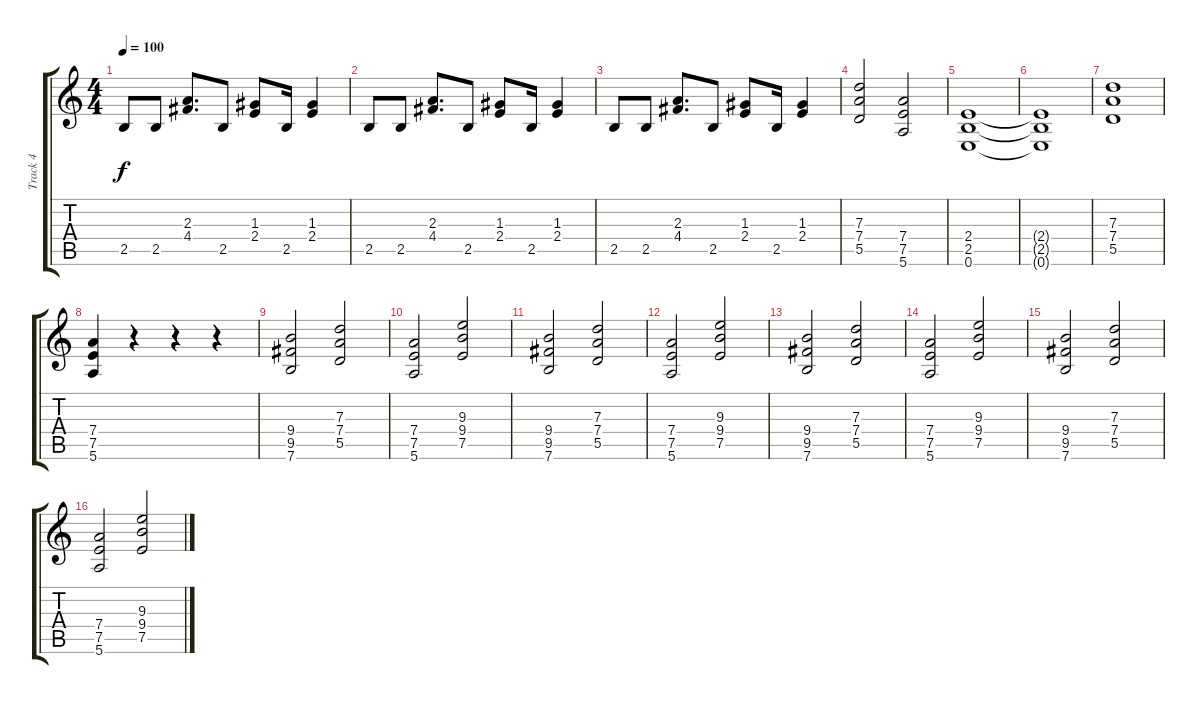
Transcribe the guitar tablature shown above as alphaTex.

\track ("Track 4" "Track 4") {instrument distortionguitar}
\staff {score tabs}
\tuning (E4 B3 G3 D3 A2 E2) {hide}
\ts (4 4)
\tempo 100
\clef g2
\ks c
2.5.8{dy f volume 9} 2.5.8 (2.3 4.4).8{d} 2.5.8 (1.3 2.4).8 2.5.16 (1.3 2.4).4 |
2.5.8 2.5.8 (2.3 4.4).8{d} 2.5.8 (1.3 2.4).8 2.5.16 (1.3 2.4).4 |
2.5.8 2.5.8 (2.3 4.4).8{d} 2.5.8 (1.3 2.4).8 2.5.16 (1.3 2.4).4 |
(7.3 7.4 5.5).2{volume 12} (7.4 7.5 5.6).2 |
(2.4 2.5 0.6).1 |
(2.4{t} 2.5{t} 0.6{t}).1 |
(7.3 7.4 5.5).1 |
(7.4 7.5 5.6).4 r.4 r.4 r.4 |
(9.4 9.5 7.6).2 (7.3 7.4 5.5).2 |
(7.4 7.5 5.6).2 (9.3 9.4 7.5).2 |
(9.4 9.5 7.6).2 (7.3 7.4 5.5).2 |
(7.4 7.5 5.6).2 (9.3 9.4 7.5).2 |
(9.4 9.5 7.6).2 (7.3 7.4 5.5).2 |
(7.4 7.5 5.6).2 (9.3 9.4 7.5).2 |
(9.4 9.5 7.6).2 (7.3 7.4 5.5).2 |
(7.4 7.5 5.6).2 (9.3 9.4 7.5).2
